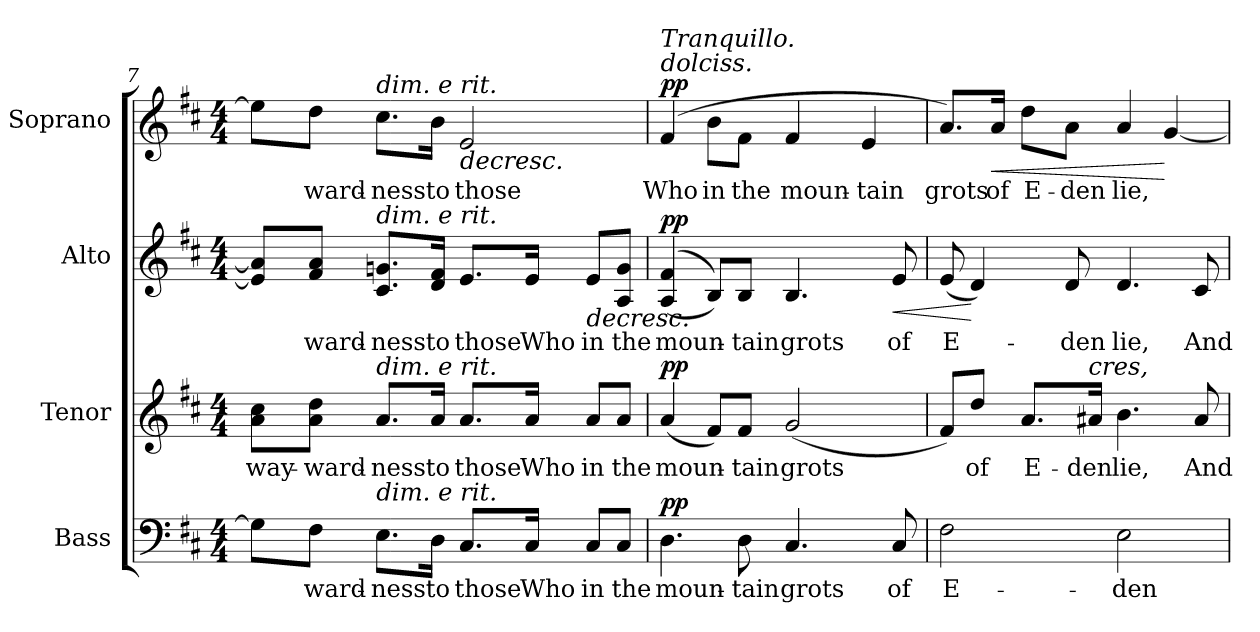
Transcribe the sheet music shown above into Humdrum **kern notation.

**kern	**text	**dynam	**kern	**text	**dynam	**kern	**text	**dynam	**kern	**text	**dynam
*part4	*part4	*part4	*part3	*part3	*part3	*part2	*part2	*part2	*part1	*part1	*part1
*staff4	*staff4	*staff4	*staff3	*staff3	*staff3	*staff2	*staff2	*staff2	*staff1	*staff1	*staff1
*I"Bass	*	*	*I"Tenor	*	*	*I"Alto	*	*	*I"Soprano	*	*
*I'B	*	*	*I'T	*	*	*I'A	*	*	*I'S	*	*
!!LO:PB:g=z
*clefF4	*	*	*clefG2	*	*	*clefG2	*	*	*clefG2	*	*
*	*	*	*ITrd7c12	*	*	*	*	*	*	*	*
*k[f#c#]	*	*	*k[f#c#]	*	*	*k[f#c#]	*	*	*k[f#c#]	*	*
*D:	*	*	*D:	*	*	*D:	*	*	*D:	*	*
*M4/4	*	*	*M4/4	*	*	*M4/4	*	*	*M4/4	*	*
=7	=7	=7	=7	=7	=7	=7	=7	=7	=7	=7	=7
!	!	!	!	!LO:LY:b	!	!	!	!	!	!	!
8G\L]	.	.	8A\ 8c#\L	way-	.	8e/] 8a/]L	.	.	8ee\L]	.	.
!	!LO:LY:b	!	!	!LO:LY:b	!	!	!LO:LY:b	!	!	!LO:LY:b	!
8F#\J	-ward-	.	8A\ 8d\J	-ward-	.	8f#/ 8a/J	-ward-	.	8dd\J	-ward-	.
!	!	!	!	!	!	!	!	!	!LO:TX:a:i:t=dim. e rit.	!	!
!	!	!	!	!	!	!LO:TX:a:i:t=dim. e rit.	!	!	!	!	!
!	!	!	!LO:TX:a:i:t=dim. e rit.	!	!	!	!	!	!	!	!
!LO:TX:a:i:t=dim. e rit.	!	!	!	!	!	!	!	!	!	!	!
!	!LO:LY:b	!	!	!LO:LY:b	!	!	!LO:LY:b	!	!	!LO:LY:b	!
8.E\L	-ness	.	8.A/L	-ness	.	8.c#/ 8.gn/L	-ness	.	8.cc#\L	-ness	.
!	!LO:LY:b	!	!	!LO:LY:b	!	!	!LO:LY:b	!	!	!LO:LY:b	!
16D\Jk	to	.	16A/Jk	to	.	16d/ 16f#/Jk	to	.	16b\Jk	to	.
!	!LO:LY:b	!	!	!LO:LY:b	!	!	!LO:LY:b	!	!	!LO:LY:b	!LO:HP:b
8.C#/L	those	.	8.A/L	those	.	8.e/L	those	.	2e/	those	>
!	!LO:LY:b	!	!	!LO:LY:b	!	!	!LO:LY:b	!	!	!	!
16C#/Jk	Who	.	16A/Jk	Who	.	16e/Jk	Who	.	.	.	.
!	!LO:LY:b	!	!	!LO:LY:b	!	!	!LO:LY:b	!LO:HP:b	!	!	!
8C#/L	in	.	8A/L	in	.	8e/L	in	>	.	.	.
!	!LO:LY:b	!	!	!LO:LY:b	!	!	!LO:LY:b	!	!	!	!
8C#/J	the	.	8A/J	the	.	8A/ 8g/J	the	.	.	.	.
=8	=8	=8	=8	=8	=8	=8	=8	=8	=8	=8	=8
!	!	!	!	!	!	!	!	!	!LO:TX:a:i:t=dolciss.	!	!
!	!	!	!	!	!	!	!	!	!LO:TX:a:i:t=Tranquillo.	!	!
!	!LO:LY:b	!LO:DY:b	!	!LO:LY:b	!LO:DY:b	!	!LO:LY:b	!LO:DY:b	!	!LO:LY:b	!LO:DY:b
4.D\	moun-	pp	(<4A/	moun-	pp	(<(<4A/ 4f#/	moun-	pp	(>4f#/	Who	pp
!	!	!	!	!	!	!	!	!	!	!LO:LY:b	!
.	.	.	8F#/L)	.	.	8B/L))	.	.	8b\L	in	.
!	!LO:LY:b	!	!	!LO:LY:b	!	!	!LO:LY:b	!	!	!LO:LY:b	!
8D\	-tain	.	8F#/J	-tain	.	8B/J	-tain	.	8f#\J	the	.
!	!LO:LY:b	!	!	!LO:LY:b	!	!	!LO:LY:b	!	!	!LO:LY:b	!
4.C#/	grots	.	(<2G/	grots	.	4.B/	grots	.	4f#/	moun-	.
!	!	!	!	!	!	!	!	!	!	!LO:LY:b	!
.	.	.	.	.	.	.	.	.	4e/	-tain	.
!	!LO:LY:b	!	!	!	!	!	!LO:LY:b	!LO:HP:n=1:b	!	!	!
8C#/	of	.	.	.	.	8e/	of	] <	.	.	.
=9	=9	=9	=9	=9	=9	=9	=9	=9	=9	=9	=9
!	!LO:LY:b	!	!	!	!	!	!LO:LY:b	!	!	!LO:LY:b	!
2F#\	E-	.	8F#/L)	.	.	(<8e/	E-	.	8.a/L)	grots	.
!	!	!	!	!LO:LY:b	!	!	!	!	!	!	!
.	.	.	8d/J	of	.	4d/)	.	[	.	.	.
!	!	!	!	!	!	!	!	!	!	!LO:LY:b	!LO:HP:b
.	.	.	.	.	.	.	.	.	16a/Jk	of	<
!	!	!	!	!LO:LY:b	!	!	!	!	!	!LO:LY:b	!
.	.	.	8.A/L	E-	.	.	.	.	8dd\L	E-	]
!	!	!	!	!	!	!	!LO:LY:b	!	!	!LO:LY:b	!
.	.	.	.	.	.	8d/	-den	.	8a\J	-den	.
!	!	!	!LO:TX:a:i:t=cres,	!	!	!	!	!	!	!	!
!	!	!	!	!LO:LY:b	!	!	!	!	!	!	!
.	.	.	16A#X/Jk	-den	.	.	.	.	.	.	.
!	!LO:LY:b	!	!	!LO:LY:b	!	!	!LO:LY:b	!	!	!LO:LY:b	!
2E\	-den	.	4.B\	lie,	.	4.d/	lie,	.	4a/	lie,	.
.	.	.	.	.	.	.	.	.	[4g/	.	[
!	!	!	!	!LO:LY:b	!	!	!LO:LY:b	!	!	!	!
.	.	.	8A#/	And	.	8c#/	And	.	.	.	.
=	=	=	=	=	=	=	=	=	=	=	=
*-	*-	*-	*-	*-	*-	*-	*-	*-	*-	*-	*-
